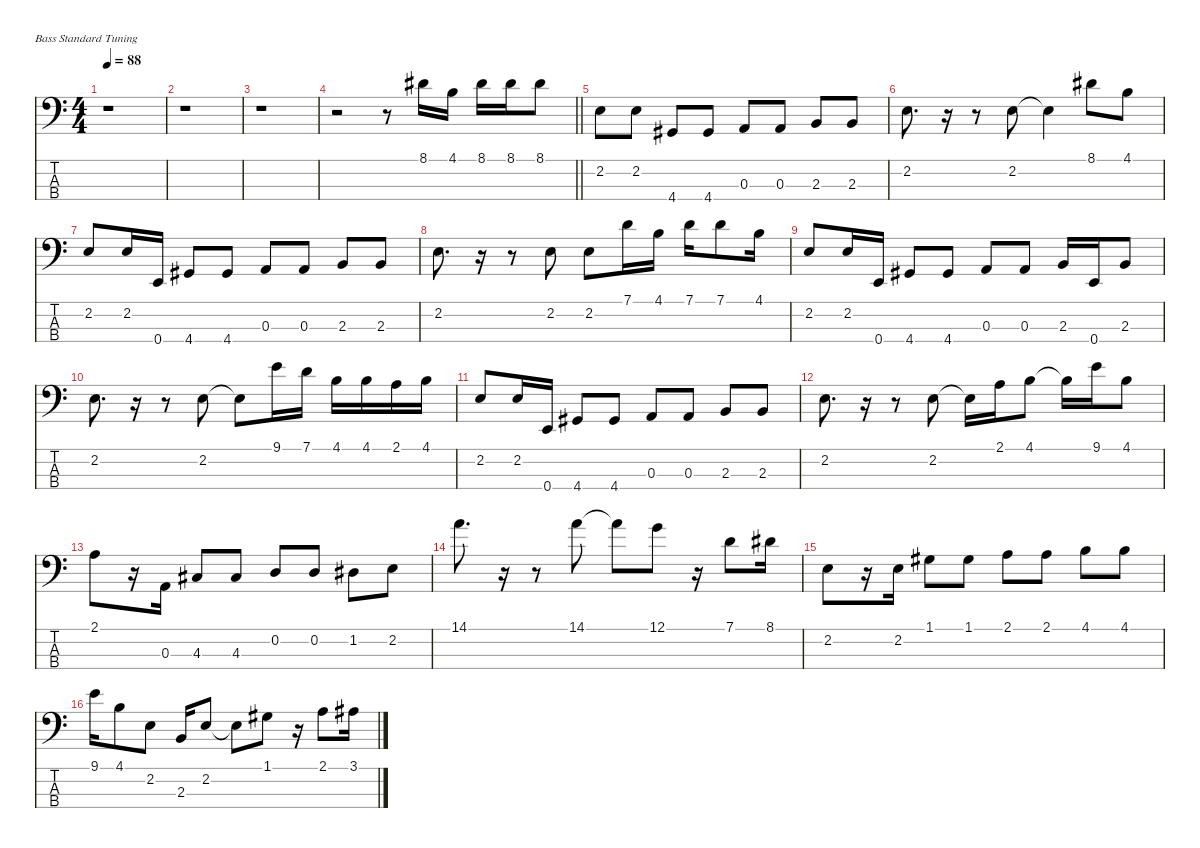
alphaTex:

\defaultSystemsLayout 4
\hideDynamics
\bracketExtendMode nobrackets
\singleTrackTrackNamePolicy hidden
\multiTrackTrackNamePolicy hidden
\firstSystemTrackNameMode fullname
\firstSystemTrackNameOrientation horizontal
\otherSystemsTrackNameOrientation horizontal
\track ("Jonesy" "el.bs.") {instrument electricbassfinger}
\staff {score tabs}
\tuning (G2 D2 A1 E1)
\ts (4 4)
\tempo 88
\clef f4
\ks c
r.1{dy f instrument electricbassfinger beam Down} |
r.1{beam Down} |
r.1{beam Down} |
\barLineRight lightlight
r.2{beam Down} r.8{beam Down} 8.1{acc #}.16{beam Down} 4.1.16{beam Down} 8.1{acc #}.16{beam Down} 8.1{acc #}.16{beam Down} 8.1{acc #}.8{beam Down} |
2.2.8{beam Down} 2.2.8{beam Down} 4.4{acc #}.8{beam Up} 4.4{acc #}.8{beam Up} 0.3.8{beam Up} 0.3.8{beam Up} 2.3.8{beam Up} 2.3.8{beam Up} |
2.2.8{d beam Down} r.16{beam Down} r.8{beam Down} 2.2.8{beam Down} 2.2{t}.4{beam Down} 8.1{acc #}.8{beam Down} 4.1.8{beam Down} |
2.2.8{beam Up} 2.2.16{beam Up} 0.4.16{beam Up} 4.4{acc #}.8{beam Up} 4.4{acc #}.8{beam Up} 0.3.8{beam Up} 0.3.8{beam Up} 2.3.8{beam Up} 2.3.8{beam Up} |
2.2.8{d beam Down} r.16{beam Down} r.8{beam Down} 2.2.8{beam Down} 2.2.8{beam Down} 7.1.16{beam Down} 4.1.16{beam Down} 7.1.16{beam Down} 7.1.8{beam Down} 4.1.16{beam Down} |
2.2.8{beam Up} 2.2.16{beam Up} 0.4.16{beam Up} 4.4{acc #}.8{beam Up} 4.4{acc #}.8{beam Up} 0.3.8{beam Up} 0.3.8{beam Up} 2.3.16{beam Up} 0.4.16{beam Up} 2.3.8{beam Up} |
2.2.8{d beam Down} r.16{beam Down} r.8{beam Down} 2.2.8{beam Down} 2.2{t}.8{beam Down} 9.1.16{beam Down} 7.1.16{beam Down} 4.1.16{beam Down} 4.1.16{beam Down} 2.1.16{beam Down} 4.1.16{beam Down} |
2.2.8{beam Up} 2.2.16{beam Up} 0.4.16{beam Up} 4.4{acc #}.8{beam Up} 4.4{acc #}.8{beam Up} 0.3.8{beam Up} 0.3.8{beam Up} 2.3.8{beam Up} 2.3.8{beam Up} |
2.2.8{d beam Down} r.16{beam Down} r.8{beam Down} 2.2.8{beam Down} 2.2{t}.16{beam Down} 2.1.16{beam Down} 4.1.8{beam Down} 4.1{t}.16{beam Down} 9.1.16{beam Down} 4.1.8{beam Down} |
2.1.8{beam Down} r.16{beam Down} 0.3.16{beam Down} 4.3{acc #}.8{beam Up} 4.3{acc #}.8{beam Up} 0.2.8{beam Up} 0.2.8{beam Up} 1.2{acc #}.8{beam Down} 2.2.8{beam Down} |
14.1.8{d beam Down} r.16{beam Down} r.8{beam Down} 14.1.8{beam Down} 14.1{t}.8{beam Down} 12.1.8{beam Down} r.16{beam Down} 7.1.8{beam Down} 8.1{acc #}.16{beam Down} |
2.2.8{beam Down} r.16{beam Down} 2.2.16{beam Down} 1.1{acc #}.8{beam Down} 1.1{acc #}.8{beam Down} 2.1.8{beam Down} 2.1.8{beam Down} 4.1.8{beam Down} 4.1.8{beam Down} |
9.1.16{beam Down} 4.1.8{beam Down} 2.2.8{beam Down} 2.3.16{beam Up} 2.2.8{beam Up} 2.2{t}.8{beam Down} 1.1{acc #}.8{beam Down} r.16{beam Down} 2.1.8{beam Down} 3.1{acc #}.16{beam Down}
